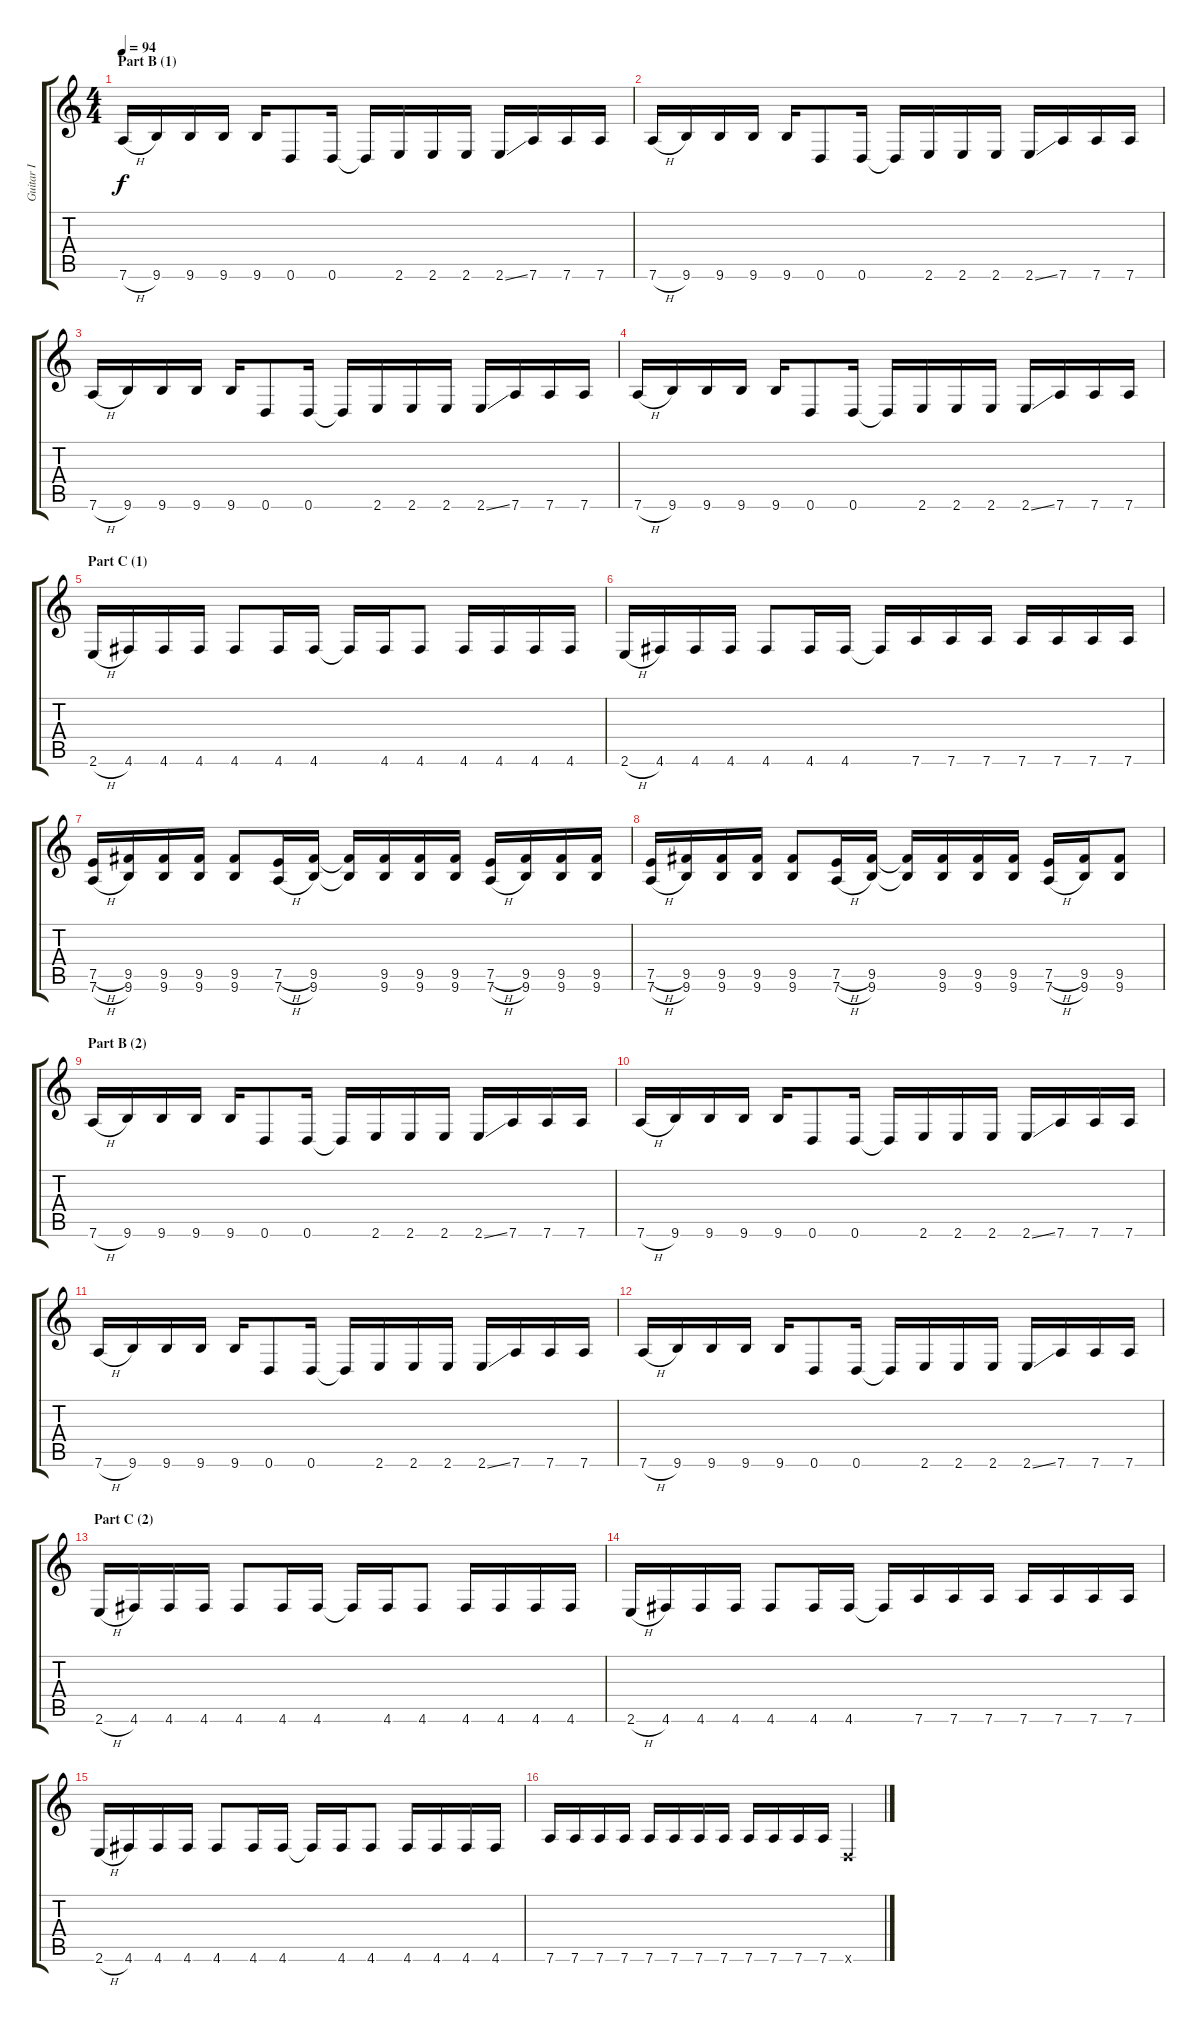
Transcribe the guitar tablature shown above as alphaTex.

\track ("Guitar I" "Guitar I") {instrument distortionguitar}
\staff {score tabs}
\tuning (E4 B3 G3 D3 A2 D2) {hide}
\ts (4 4)
\section ("" "Part B (1)")
\tempo 94
\clef g2
\ks c
7.6{h}.16{dy f} 9.6.16 9.6.16 9.6.16 9.6.16 0.6.8 0.6.16 0.6{t}.16 2.6.16 2.6.16 2.6.16 2.6{ss}.16 7.6.16 7.6.16 7.6.16 |
7.6{h}.16 9.6.16 9.6.16 9.6.16 9.6.16 0.6.8 0.6.16 0.6{t}.16 2.6.16 2.6.16 2.6.16 2.6{ss}.16 7.6.16 7.6.16 7.6.16 |
7.6{h}.16 9.6.16 9.6.16 9.6.16 9.6.16 0.6.8 0.6.16 0.6{t}.16 2.6.16 2.6.16 2.6.16 2.6{ss}.16 7.6.16 7.6.16 7.6.16 |
7.6{h}.16 9.6.16 9.6.16 9.6.16 9.6.16 0.6.8 0.6.16 0.6{t}.16 2.6.16 2.6.16 2.6.16 2.6{ss}.16 7.6.16 7.6.16 7.6.16 |
\section ("" "Part C (1)")
2.6{h}.16 4.6.16 4.6.16 4.6.16 4.6.8 4.6.16 4.6.16 4.6{t}.16 4.6.16 4.6.8 4.6.16 4.6.16 4.6.16 4.6.16 |
2.6{h}.16 4.6.16 4.6.16 4.6.16 4.6.8 4.6.16 4.6.16 4.6{t}.16 7.6.16 7.6.16 7.6.16 7.6.16 7.6.16 7.6.16 7.6.16 |
(7.5{h} 7.6{h}).16 (9.5 9.6).16 (9.5 9.6).16 (9.5 9.6).16 (9.5 9.6).8 (7.5{h} 7.6{h}).16 (9.5 9.6).16 (9.5{t} 9.6{t}).16 (9.5 9.6).16 (9.5 9.6).16 (9.5 9.6).16 (7.5{h} 7.6{h}).16 (9.5 9.6).16 (9.5 9.6).16 (9.5 9.6).16 |
(7.5{h} 7.6{h}).16 (9.5 9.6).16 (9.5 9.6).16 (9.5 9.6).16 (9.5 9.6).8 (7.5{h} 7.6{h}).16 (9.5 9.6).16 (9.5{t} 9.6{t}).16 (9.5 9.6).16 (9.5 9.6).16 (9.5 9.6).16 (7.5{h} 7.6{h}).16 (9.5 9.6).16 (9.5 9.6).8 |
\section ("" "Part B (2)")
7.6{h}.16 9.6.16 9.6.16 9.6.16 9.6.16 0.6.8 0.6.16 0.6{t}.16 2.6.16 2.6.16 2.6.16 2.6{ss}.16 7.6.16 7.6.16 7.6.16 |
7.6{h}.16 9.6.16 9.6.16 9.6.16 9.6.16 0.6.8 0.6.16 0.6{t}.16 2.6.16 2.6.16 2.6.16 2.6{ss}.16 7.6.16 7.6.16 7.6.16 |
7.6{h}.16 9.6.16 9.6.16 9.6.16 9.6.16 0.6.8 0.6.16 0.6{t}.16 2.6.16 2.6.16 2.6.16 2.6{ss}.16 7.6.16 7.6.16 7.6.16 |
7.6{h}.16 9.6.16 9.6.16 9.6.16 9.6.16 0.6.8 0.6.16 0.6{t}.16 2.6.16 2.6.16 2.6.16 2.6{ss}.16 7.6.16 7.6.16 7.6.16 |
\section ("" "Part C (2)")
2.6{h}.16 4.6.16 4.6.16 4.6.16 4.6.8 4.6.16 4.6.16 4.6{t}.16 4.6.16 4.6.8 4.6.16 4.6.16 4.6.16 4.6.16 |
2.6{h}.16 4.6.16 4.6.16 4.6.16 4.6.8 4.6.16 4.6.16 4.6{t}.16 7.6.16 7.6.16 7.6.16 7.6.16 7.6.16 7.6.16 7.6.16 |
2.6{h}.16 4.6.16 4.6.16 4.6.16 4.6.8 4.6.16 4.6.16 4.6{t}.16 4.6.16 4.6.8 4.6.16 4.6.16 4.6.16 4.6.16 |
7.6.16 7.6.16 7.6.16 7.6.16 7.6.16 7.6.16 7.6.16 7.6.16 7.6.16 7.6.16 7.6.16 7.6.16 0.6{x}.4
